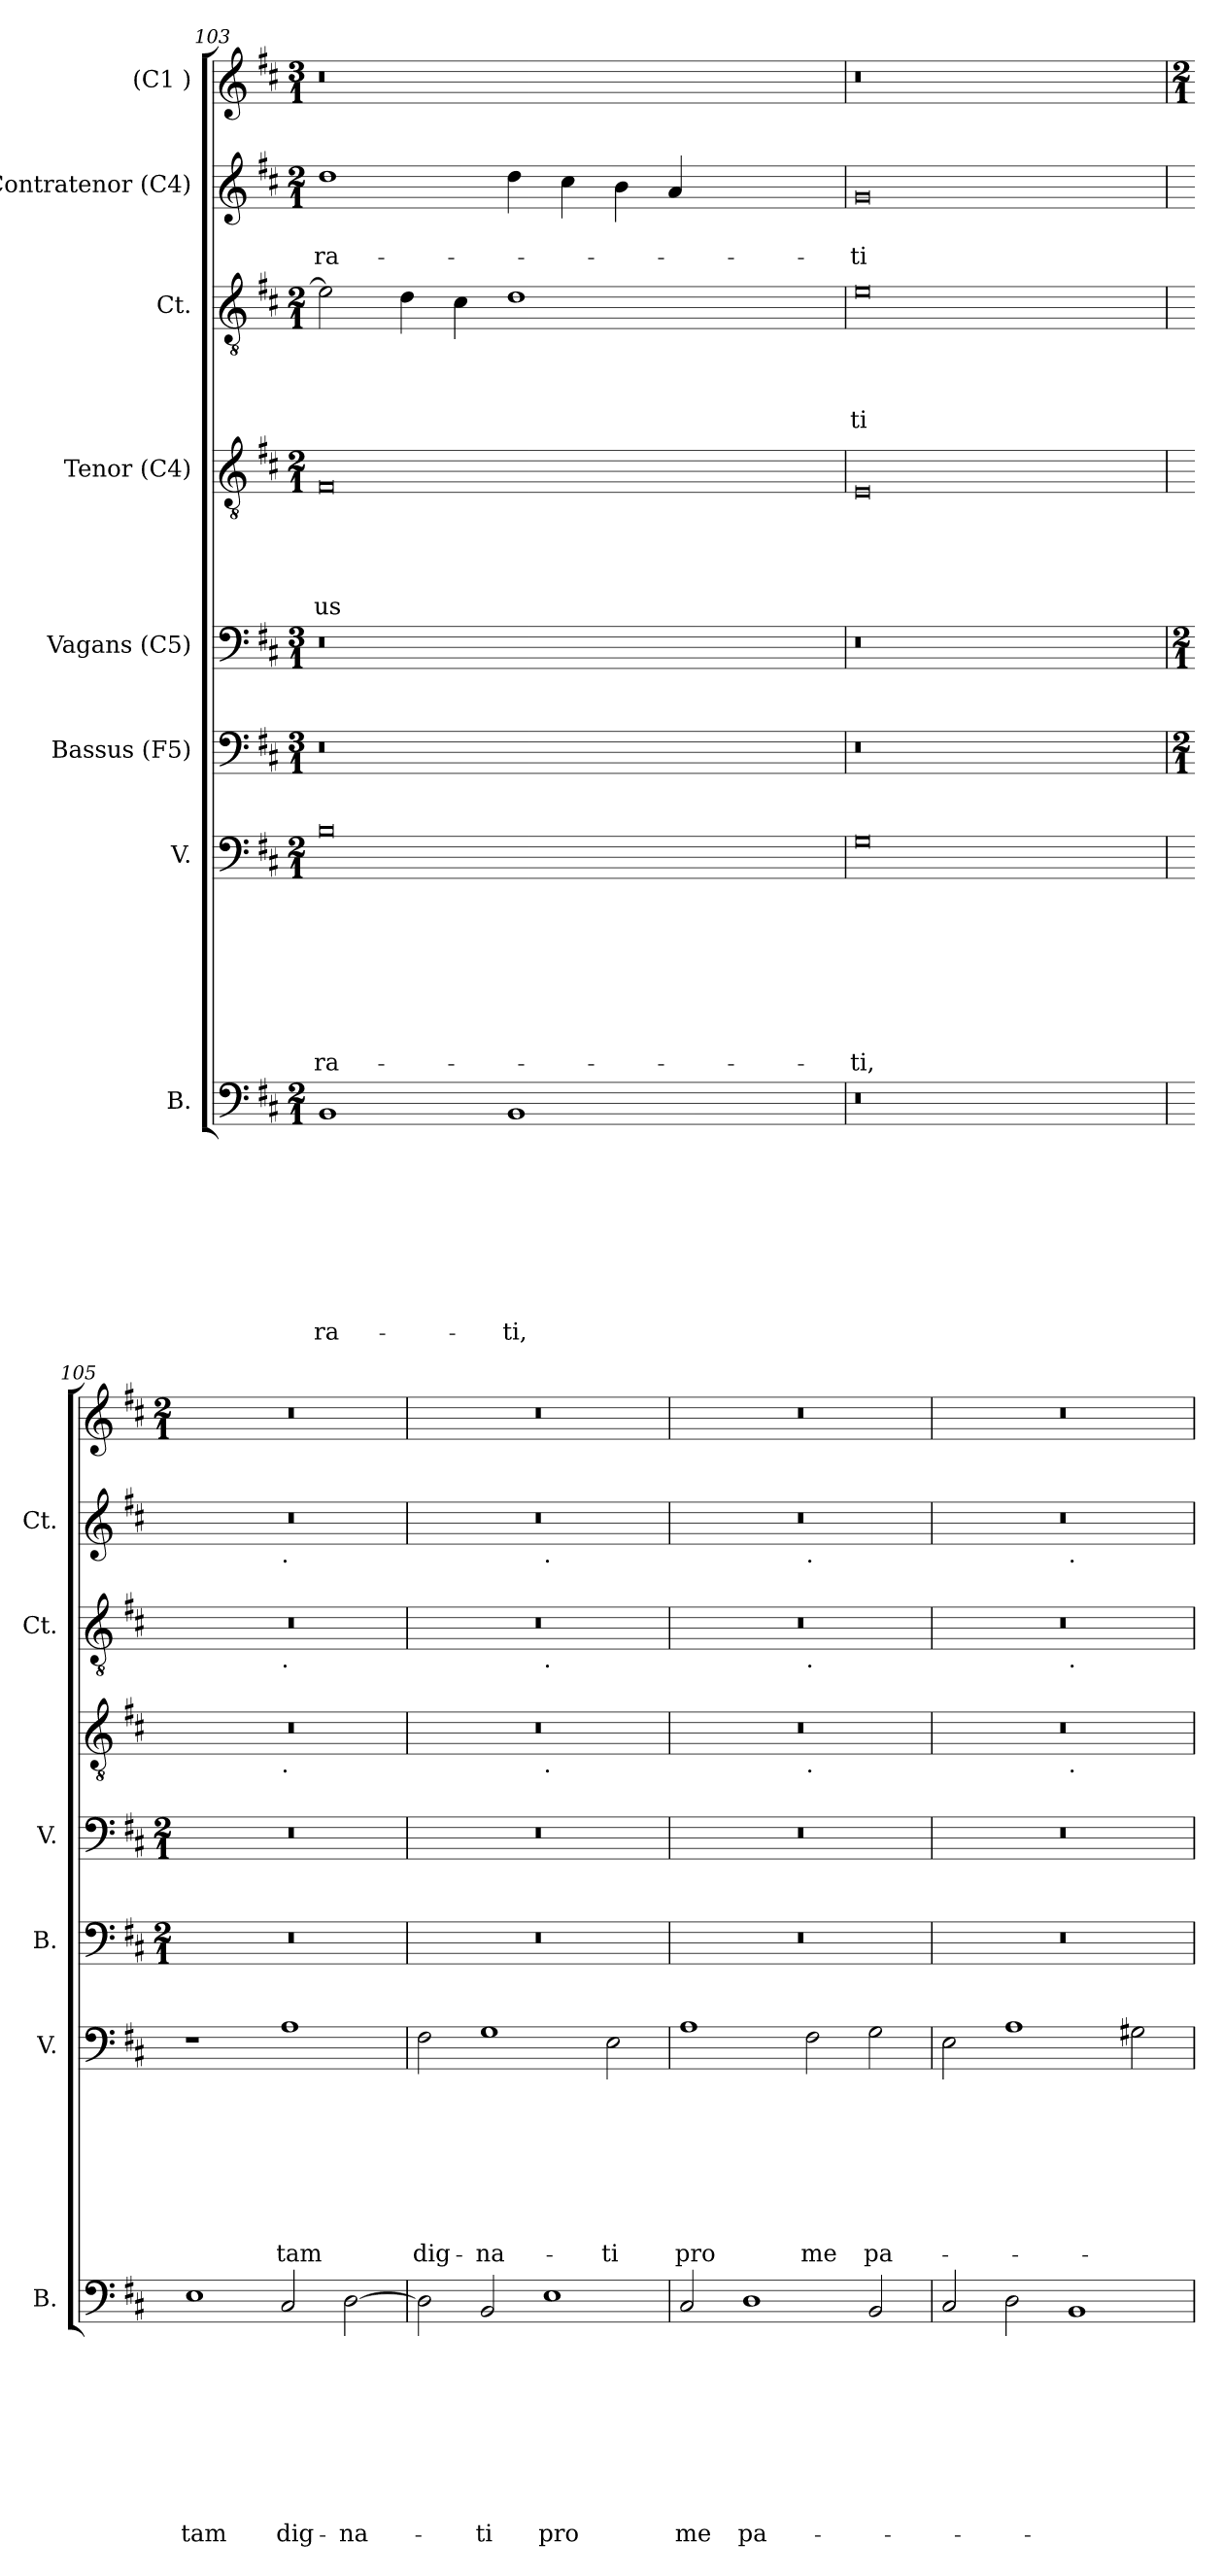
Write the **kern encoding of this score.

**kern	**text	**text	**text	**text	**text	**text	**text	**text	**text	**kern	**text	**text	**text	**text	**text	**text	**text	**text	**kern	**kern	**kern	**text	**text	**text	**text	**text	**kern	**text	**text	**text	**text	**kern	**text	**text	**kern
*part8	*part8	*part8	*part8	*part8	*part8	*part8	*part8	*part8	*part8	*part7	*part7	*part7	*part7	*part7	*part7	*part7	*part7	*part7	*part6	*part5	*part4	*part4	*part4	*part4	*part4	*part4	*part3	*part3	*part3	*part3	*part3	*part2	*part2	*part2	*part1
*staff8	*staff8	*staff8	*staff8	*staff8	*staff8	*staff8	*staff8	*staff8	*staff8	*staff7	*staff7	*staff7	*staff7	*staff7	*staff7	*staff7	*staff7	*staff7	*staff6	*staff5	*staff4	*staff4	*staff4	*staff4	*staff4	*staff4	*staff3	*staff3	*staff3	*staff3	*staff3	*staff2	*staff2	*staff2	*staff1
*I"B.	*	*	*	*	*	*	*	*	*	*I"V.	*	*	*	*	*	*	*	*	*I"Bassus (F5)	*I"Vagans (C5)	*I"Tenor (C4)	*	*	*	*	*	*I"Ct.	*	*	*	*	*I"Contratenor (C4)	*	*	*I"(C1 )
*I'B.	*	*	*	*	*	*	*	*	*	*I'V.	*	*	*	*	*	*	*	*	*I'B.	*I'V.	*	*	*	*	*	*	*I'Ct.	*	*	*	*	*I'Ct.	*	*	*
*clefF4	*	*	*	*	*	*	*	*	*	*clefF4	*	*	*	*	*	*	*	*	*clefF4	*clefF4	*clefGv2	*	*	*	*	*	*clefGv2	*	*	*	*	*clefG2	*	*	*clefG2
*k[f#c#]	*	*	*	*	*	*	*	*	*	*k[f#c#]	*	*	*	*	*	*	*	*	*k[f#c#]	*k[f#c#]	*k[f#c#]	*	*	*	*	*	*k[f#c#]	*	*	*	*	*k[f#c#]	*	*	*k[f#c#]
*D:	*	*	*	*	*	*	*	*	*	*D:	*	*	*	*	*	*	*	*	*D:	*D:	*D:	*	*	*	*	*	*D:	*	*	*	*	*D:	*	*	*D:
*M2/1	*	*	*	*	*	*	*	*	*	*M2/1	*	*	*	*	*	*	*	*	*M3/1	*M3/1	*M2/1	*	*	*	*	*	*M2/1	*	*	*	*	*M2/1	*	*	*M3/1
=103	=103	=103	=103	=103	=103	=103	=103	=103	=103	=103	=103	=103	=103	=103	=103	=103	=103	=103	=103	=103	=103	=103	=103	=103	=103	=103	=103	=103	=103	=103	=103	=103	=103	=103	=103
!	!	!	!	!	!	!	!	!	!LO:LY:b	!	!	!	!	!	!	!	!	!LO:LY:b:rj	!	!	!	!	!	!	!	!LO:LY:b	!	!	!	!	!	!	!	!LO:LY:b	!
1BB	.	.	.	.	.	.	.	.	-ra-	0B	.	.	.	.	.	.	.	-ra-	0.r	0.r	0F#	.	.	.	.	-us	2e\]	.	.	.	.	1dd	.	-ra-	0.r
.	.	.	.	.	.	.	.	.	.	.	.	.	.	.	.	.	.	.	.	.	.	.	.	.	.	.	4d\	.	.	.	.	.	.	.	.
.	.	.	.	.	.	.	.	.	.	.	.	.	.	.	.	.	.	.	.	.	.	.	.	.	.	.	4c#\	.	.	.	.	.	.	.	.
!	!	!	!	!	!	!	!	!	!LO:LY:b	!	!	!	!	!	!	!	!	!	!	!	!	!	!	!	!	!	!	!	!	!	!	!	!	!	!
1BB	.	.	.	.	.	.	.	.	-ti,	.	.	.	.	.	.	.	.	.	.	.	.	.	.	.	.	.	1d	.	.	.	.	4dd\	.	.	.
.	.	.	.	.	.	.	.	.	.	.	.	.	.	.	.	.	.	.	.	.	.	.	.	.	.	.	.	.	.	.	.	4cc#\	.	.	.
.	.	.	.	.	.	.	.	.	.	.	.	.	.	.	.	.	.	.	.	.	.	.	.	.	.	.	.	.	.	.	.	4b\	.	.	.
.	.	.	.	.	.	.	.	.	.	.	.	.	.	.	.	.	.	.	.	.	.	.	.	.	.	.	.	.	.	.	.	4a/	.	.	.
1ryy	.	.	.	.	.	.	.	.	.	1ryy	.	.	.	.	.	.	.	.	.	.	1ryy	.	.	.	.	.	1ryy	.	.	.	.	1ryy	.	.	.
=104	=104	=104	=104	=104	=104	=104	=104	=104	=104	=104	=104	=104	=104	=104	=104	=104	=104	=104	=104	=104	=104	=104	=104	=104	=104	=104	=104	=104	=104	=104	=104	=104	=104	=104	=104
!	!	!	!	!	!	!	!	!	!	!	!	!	!	!	!	!	!	!LO:LY:b	!	!	!	!	!	!	!	!	!	!	!	!	!LO:LY:b:rj	!	!	!LO:LY:b:rj	!
0r	.	.	.	.	.	.	.	.	.	0G	.	.	.	.	.	.	.	-ti,	0.r	0.r	0E	.	.	.	.	.	0e	.	.	.	-ti	0g	.	-ti	0.r
1ryy	.	.	.	.	.	.	.	.	.	1ryy	.	.	.	.	.	.	.	.	.	.	1ryy	.	.	.	.	.	1ryy	.	.	.	.	1ryy	.	.	.
!!LO:LB:g=z
=105	=105	=105	=105	=105	=105	=105	=105	=105	=105	=105	=105	=105	=105	=105	=105	=105	=105	=105	=105	=105	=105	=105	=105	=105	=105	=105	=105	=105	=105	=105	=105	=105	=105	=105	=105
*	*	*	*	*	*	*	*	*	*	*	*	*	*	*	*	*	*	*	*M2/1	*M2/1	*	*	*	*	*	*	*	*	*	*	*	*	*	*	*M2/1
!	!	!	!	!	!	!	!	!	!LO:LY:b	!	!	!	!	!	!	!	!	!	!	!	!	!	!	!	!	!	!	!	!	!	!	!	!	!	!
*	*	*	*	*	*	*	*	*	*	*	*	*	*	*	*	*	*	*	*	*	*^	*	*	*	*	*	*^	*	*	*	*	*^	*	*	*
1E	.	.	.	.	.	.	.	.	tam	1r	.	.	.	.	.	.	.	.	0r	0r	0r	1ryy	.	.	.	.	.	0r	1ryy	.	.	.	.	0r	1ryy	.	.	0r
!	!	!	!	!	!	!	!	!	!	!	!	!	!	!	!	!	!	!	!	!	!	!	!	!	!	!	!	!	!	!	!	!	!	!	!LO:TX:b:t=.	!	!	!
!	!	!	!	!	!	!	!	!	!	!	!	!	!	!	!	!	!	!	!	!	!	!	!	!	!	!	!	!	!LO:TX:b:t=.	!	!	!	!	!	!	!	!	!
!	!	!	!	!	!	!	!	!	!	!	!	!	!	!	!	!	!	!	!	!	!	!LO:TX:b:t=.	!	!	!	!	!	!	!	!	!	!	!	!	!	!	!	!
!	!	!	!	!	!	!	!	!	!LO:LY:b	!	!	!	!	!	!	!	!	!LO:LY:b	!	!	!	!	!	!	!	!	!	!	!	!	!	!	!	!	!	!	!	!
2C#/	.	.	.	.	.	.	.	.	dig-	1A	.	.	.	.	.	.	.	tam	.	.	.	1ryy	.	.	.	.	.	.	1ryy	.	.	.	.	.	1ryy	.	.	.
!	!	!	!	!	!	!	!	!	!LO:LY:b	!	!	!	!	!	!	!	!	!	!	!	!	!	!	!	!	!	!	!	!	!	!	!	!	!	!	!	!	!
[>2D\	.	.	.	.	.	.	.	.	-na-	.	.	.	.	.	.	.	.	.	.	.	.	.	.	.	.	.	.	.	.	.	.	.	.	.	.	.	.	.
=106	=106	=106	=106	=106	=106	=106	=106	=106	=106	=106	=106	=106	=106	=106	=106	=106	=106	=106	=106	=106	=106	=106	=106	=106	=106	=106	=106	=106	=106	=106	=106	=106	=106	=106	=106	=106	=106	=106
!	!	!	!	!	!	!	!	!	!	!	!	!	!	!	!	!	!	!LO:LY:b	!	!	!	!	!	!	!	!	!	!	!	!	!	!	!	!	!	!	!	!
2D\]	.	.	.	.	.	.	.	.	.	2F#\	.	.	.	.	.	.	.	dig-	0r	0r	0r	1ryy	.	.	.	.	.	0r	1ryy	.	.	.	.	0r	1ryy	.	.	0r
!	!	!	!	!	!	!	!	!	!LO:LY:b	!	!	!	!	!	!	!	!	!LO:LY:b	!	!	!	!	!	!	!	!	!	!	!	!	!	!	!	!	!	!	!	!
2BB/	.	.	.	.	.	.	.	.	-ti	1G	.	.	.	.	.	.	.	-na-	.	.	.	.	.	.	.	.	.	.	.	.	.	.	.	.	.	.	.	.
!	!	!	!	!	!	!	!	!	!	!	!	!	!	!	!	!	!	!	!	!	!	!	!	!	!	!	!	!	!	!	!	!	!	!	!LO:TX:b:t=.	!	!	!
!	!	!	!	!	!	!	!	!	!	!	!	!	!	!	!	!	!	!	!	!	!	!	!	!	!	!	!	!	!LO:TX:b:t=.	!	!	!	!	!	!	!	!	!
!	!	!	!	!	!	!	!	!	!	!	!	!	!	!	!	!	!	!	!	!	!	!LO:TX:b:t=.	!	!	!	!	!	!	!	!	!	!	!	!	!	!	!	!
!	!	!	!	!	!	!	!	!	!LO:LY:b	!	!	!	!	!	!	!	!	!	!	!	!	!	!	!	!	!	!	!	!	!	!	!	!	!	!	!	!	!
1E	.	.	.	.	.	.	.	.	pro	.	.	.	.	.	.	.	.	.	.	.	.	1ryy	.	.	.	.	.	.	1ryy	.	.	.	.	.	1ryy	.	.	.
!	!	!	!	!	!	!	!	!	!	!	!	!	!	!	!	!	!	!LO:LY:b	!	!	!	!	!	!	!	!	!	!	!	!	!	!	!	!	!	!	!	!
.	.	.	.	.	.	.	.	.	.	2E\	.	.	.	.	.	.	.	-ti	.	.	.	.	.	.	.	.	.	.	.	.	.	.	.	.	.	.	.	.
=107	=107	=107	=107	=107	=107	=107	=107	=107	=107	=107	=107	=107	=107	=107	=107	=107	=107	=107	=107	=107	=107	=107	=107	=107	=107	=107	=107	=107	=107	=107	=107	=107	=107	=107	=107	=107	=107	=107
!	!	!	!	!	!	!	!	!	!LO:LY:b	!	!	!	!	!	!	!	!	!LO:LY:b	!	!	!	!	!	!	!	!	!	!	!	!	!	!	!	!	!	!	!	!
2C#/	.	.	.	.	.	.	.	.	me	1A	.	.	.	.	.	.	.	pro	0r	0r	0r	1ryy	.	.	.	.	.	0r	1ryy	.	.	.	.	0r	1ryy	.	.	0r
!	!	!	!	!	!	!	!	!	!LO:LY:b	!	!	!	!	!	!	!	!	!	!	!	!	!	!	!	!	!	!	!	!	!	!	!	!	!	!	!	!	!
1D	.	.	.	.	.	.	.	.	pa-	.	.	.	.	.	.	.	.	.	.	.	.	.	.	.	.	.	.	.	.	.	.	.	.	.	.	.	.	.
!	!	!	!	!	!	!	!	!	!	!	!	!	!	!	!	!	!	!	!	!	!	!	!	!	!	!	!	!	!	!	!	!	!	!	!LO:TX:b:t=.	!	!	!
!	!	!	!	!	!	!	!	!	!	!	!	!	!	!	!	!	!	!	!	!	!	!	!	!	!	!	!	!	!LO:TX:b:t=.	!	!	!	!	!	!	!	!	!
!	!	!	!	!	!	!	!	!	!	!	!	!	!	!	!	!	!	!	!	!	!	!LO:TX:b:t=.	!	!	!	!	!	!	!	!	!	!	!	!	!	!	!	!
!	!	!	!	!	!	!	!	!	!	!	!	!	!	!	!	!	!	!LO:LY:b	!	!	!	!	!	!	!	!	!	!	!	!	!	!	!	!	!	!	!	!
.	.	.	.	.	.	.	.	.	.	2F#\	.	.	.	.	.	.	.	me	.	.	.	1ryy	.	.	.	.	.	.	1ryy	.	.	.	.	.	1ryy	.	.	.
!	!	!	!	!	!	!	!	!	!	!	!	!	!	!	!	!	!	!LO:LY:b	!	!	!	!	!	!	!	!	!	!	!	!	!	!	!	!	!	!	!	!
2BB/	.	.	.	.	.	.	.	.	.	2G\	.	.	.	.	.	.	.	pa-	.	.	.	.	.	.	.	.	.	.	.	.	.	.	.	.	.	.	.	.
=108	=108	=108	=108	=108	=108	=108	=108	=108	=108	=108	=108	=108	=108	=108	=108	=108	=108	=108	=108	=108	=108	=108	=108	=108	=108	=108	=108	=108	=108	=108	=108	=108	=108	=108	=108	=108	=108	=108
2C#/	.	.	.	.	.	.	.	.	.	2E\	.	.	.	.	.	.	.	.	0r	0r	0r	1ryy	.	.	.	.	.	0r	1ryy	.	.	.	.	0r	1ryy	.	.	0r
2D\	.	.	.	.	.	.	.	.	.	1A	.	.	.	.	.	.	.	.	.	.	.	.	.	.	.	.	.	.	.	.	.	.	.	.	.	.	.	.
!	!	!	!	!	!	!	!	!	!	!	!	!	!	!	!	!	!	!	!	!	!	!	!	!	!	!	!	!	!	!	!	!	!	!	!LO:TX:b:t=.	!	!	!
!	!	!	!	!	!	!	!	!	!	!	!	!	!	!	!	!	!	!	!	!	!	!	!	!	!	!	!	!	!LO:TX:b:t=.	!	!	!	!	!	!	!	!	!
!	!	!	!	!	!	!	!	!	!	!	!	!	!	!	!	!	!	!	!	!	!	!LO:TX:b:t=.	!	!	!	!	!	!	!	!	!	!	!	!	!	!	!	!
1BB	.	.	.	.	.	.	.	.	.	.	.	.	.	.	.	.	.	.	.	.	.	1ryy	.	.	.	.	.	.	1ryy	.	.	.	.	.	1ryy	.	.	.
.	.	.	.	.	.	.	.	.	.	2G#\	.	.	.	.	.	.	.	.	.	.	.	.	.	.	.	.	.	.	.	.	.	.	.	.	.	.	.	.
*	*	*	*	*	*	*	*	*	*	*	*	*	*	*	*	*	*	*	*	*	*v	*v	*	*	*	*	*	*	*	*	*	*	*	*v	*v	*	*	*
*	*	*	*	*	*	*	*	*	*	*	*	*	*	*	*	*	*	*	*	*	*	*	*	*	*	*	*v	*v	*	*	*	*	*	*	*	*
=	=	=	=	=	=	=	=	=	=	=	=	=	=	=	=	=	=	=	=	=	=	=	=	=	=	=	=	=	=	=	=	=	=	=	=
*-	*-	*-	*-	*-	*-	*-	*-	*-	*-	*-	*-	*-	*-	*-	*-	*-	*-	*-	*-	*-	*-	*-	*-	*-	*-	*-	*-	*-	*-	*-	*-	*-	*-	*-	*-
